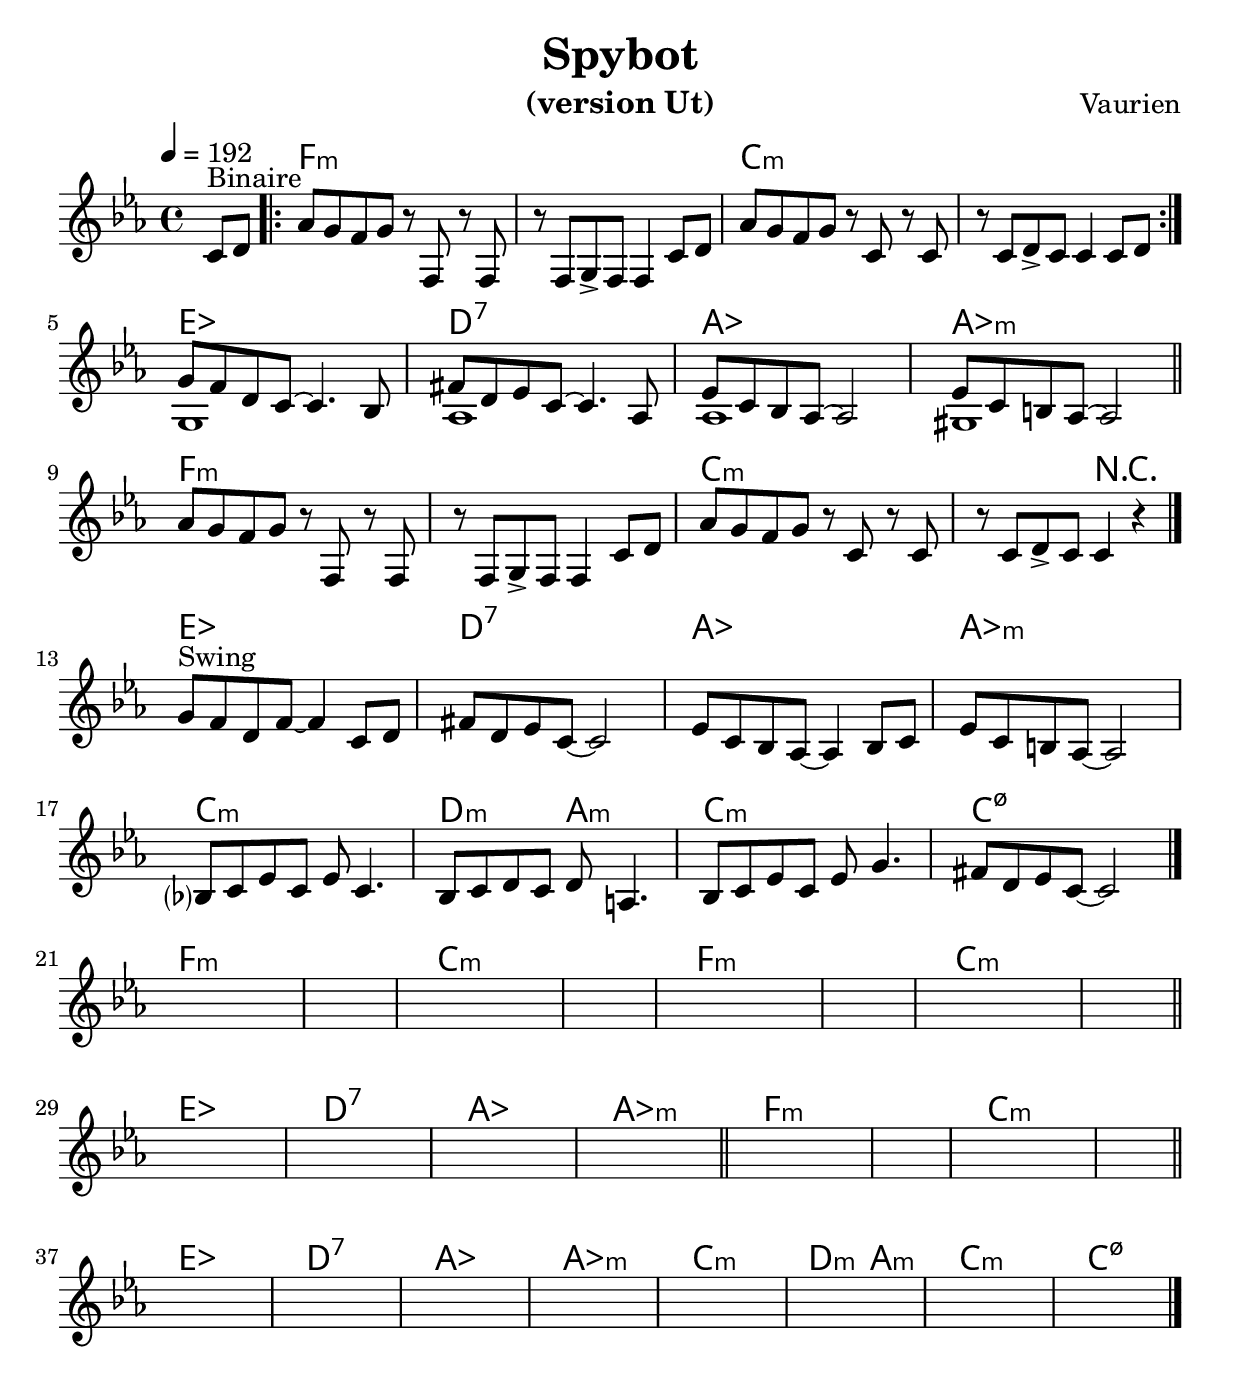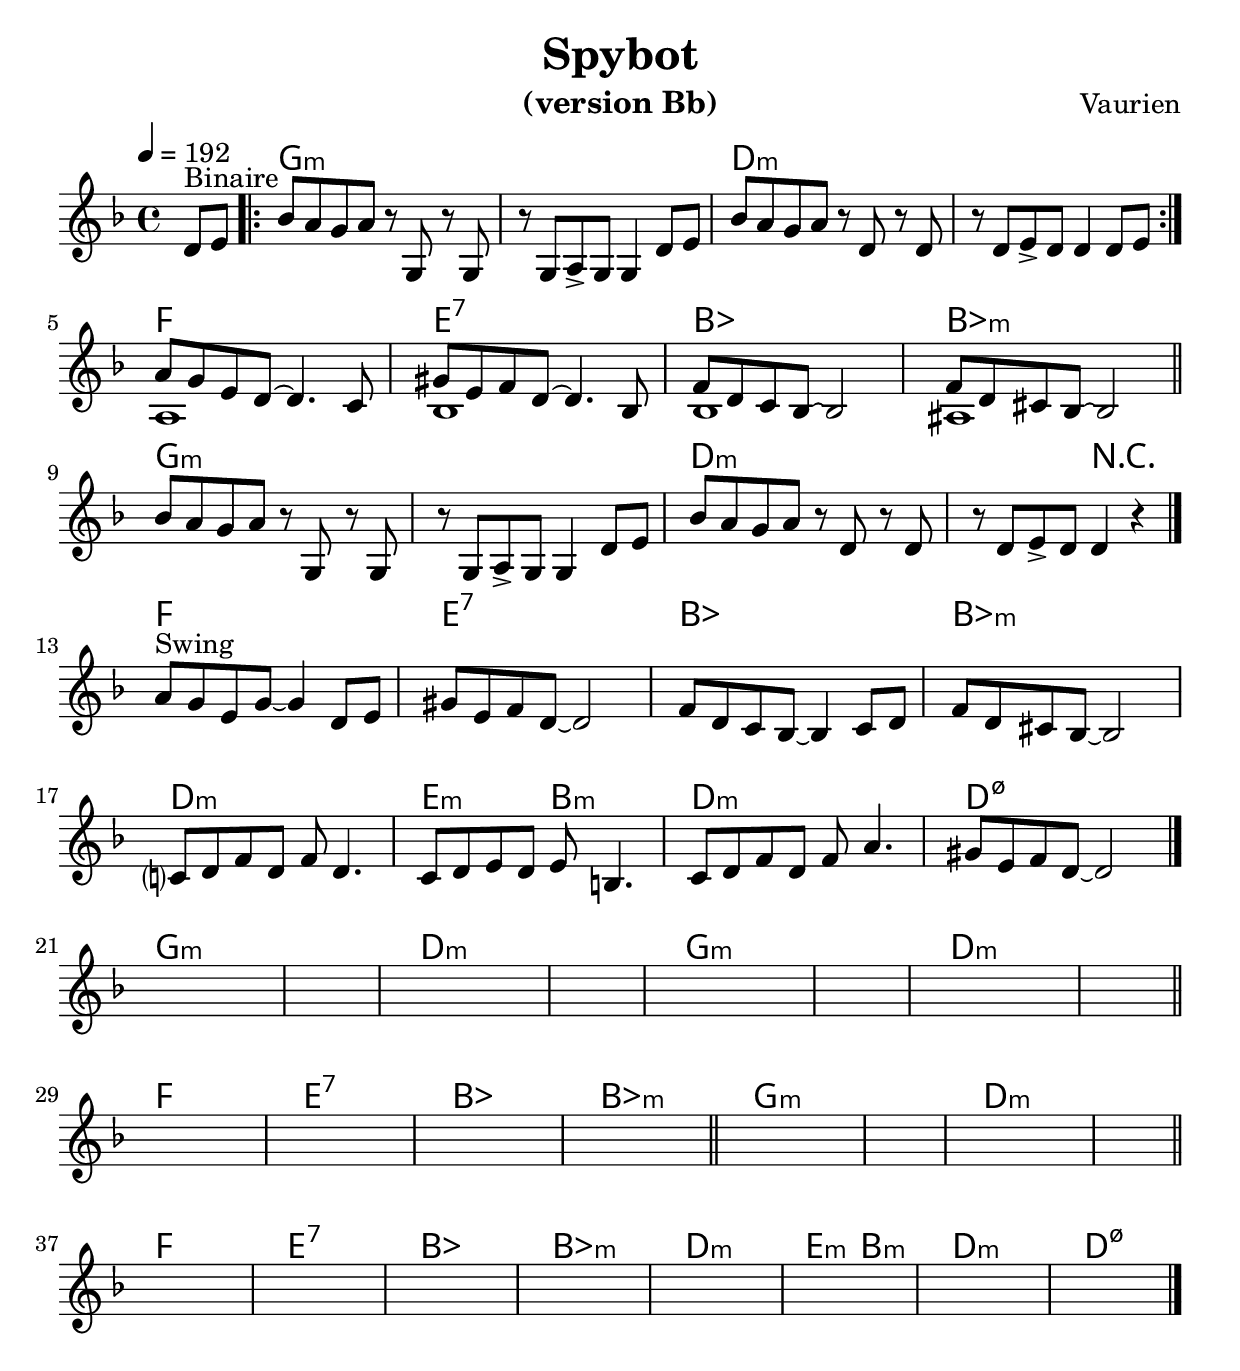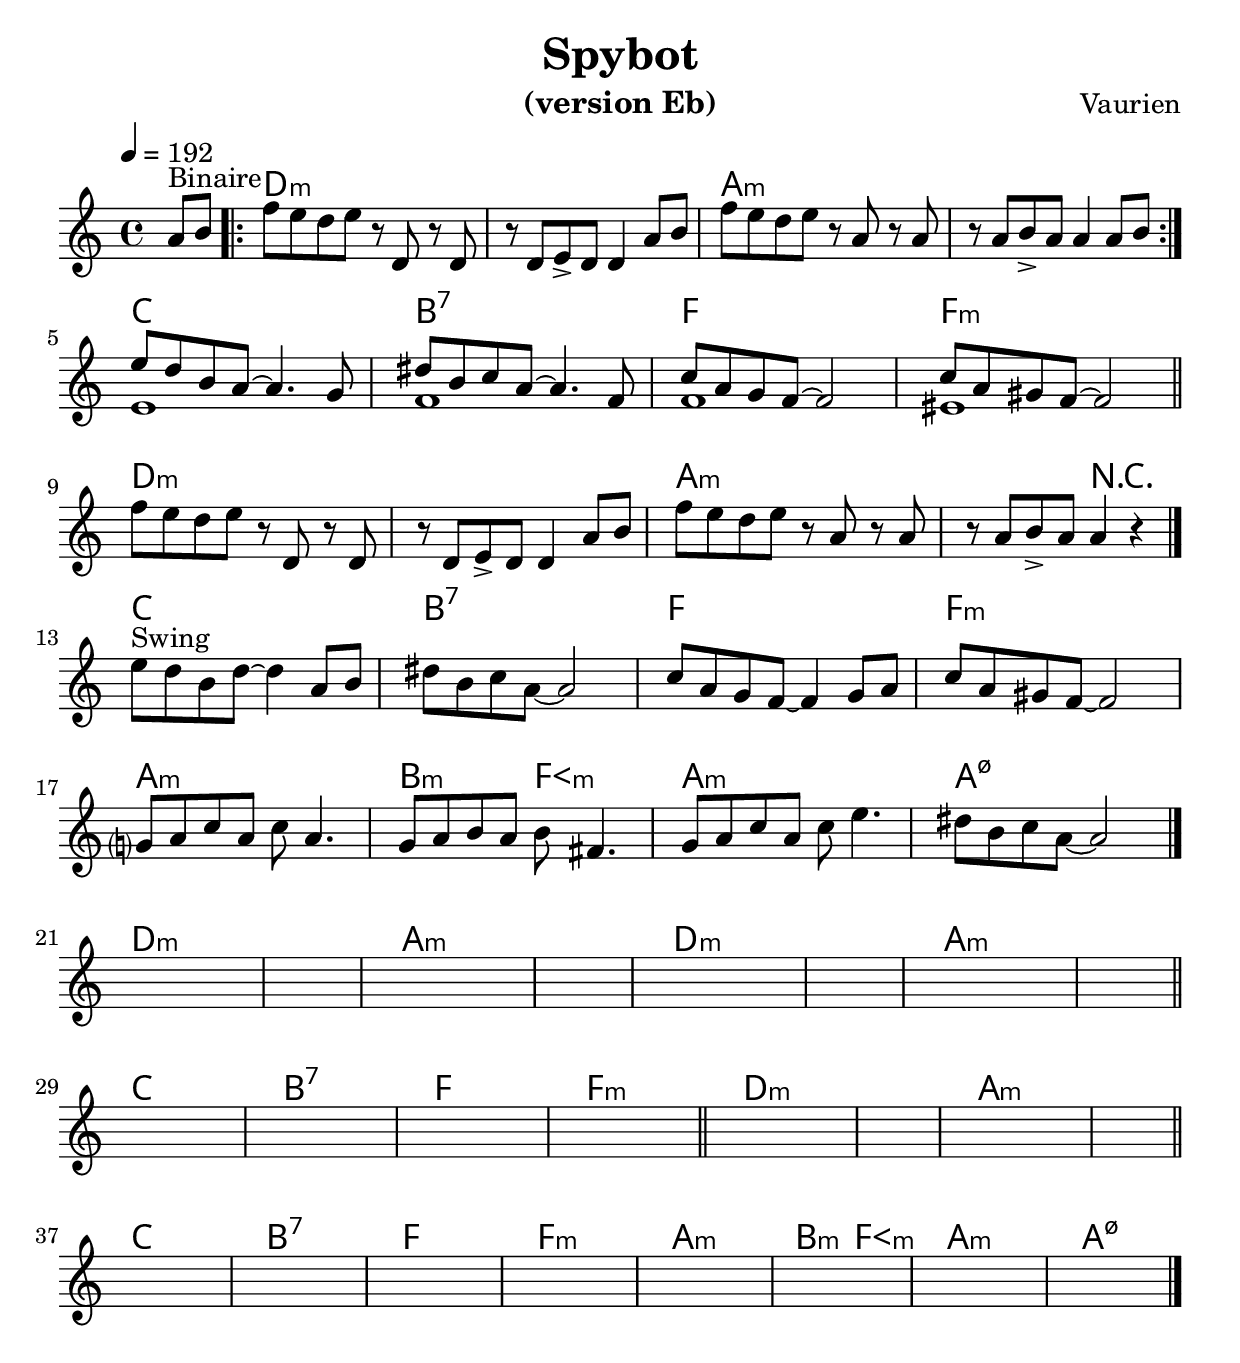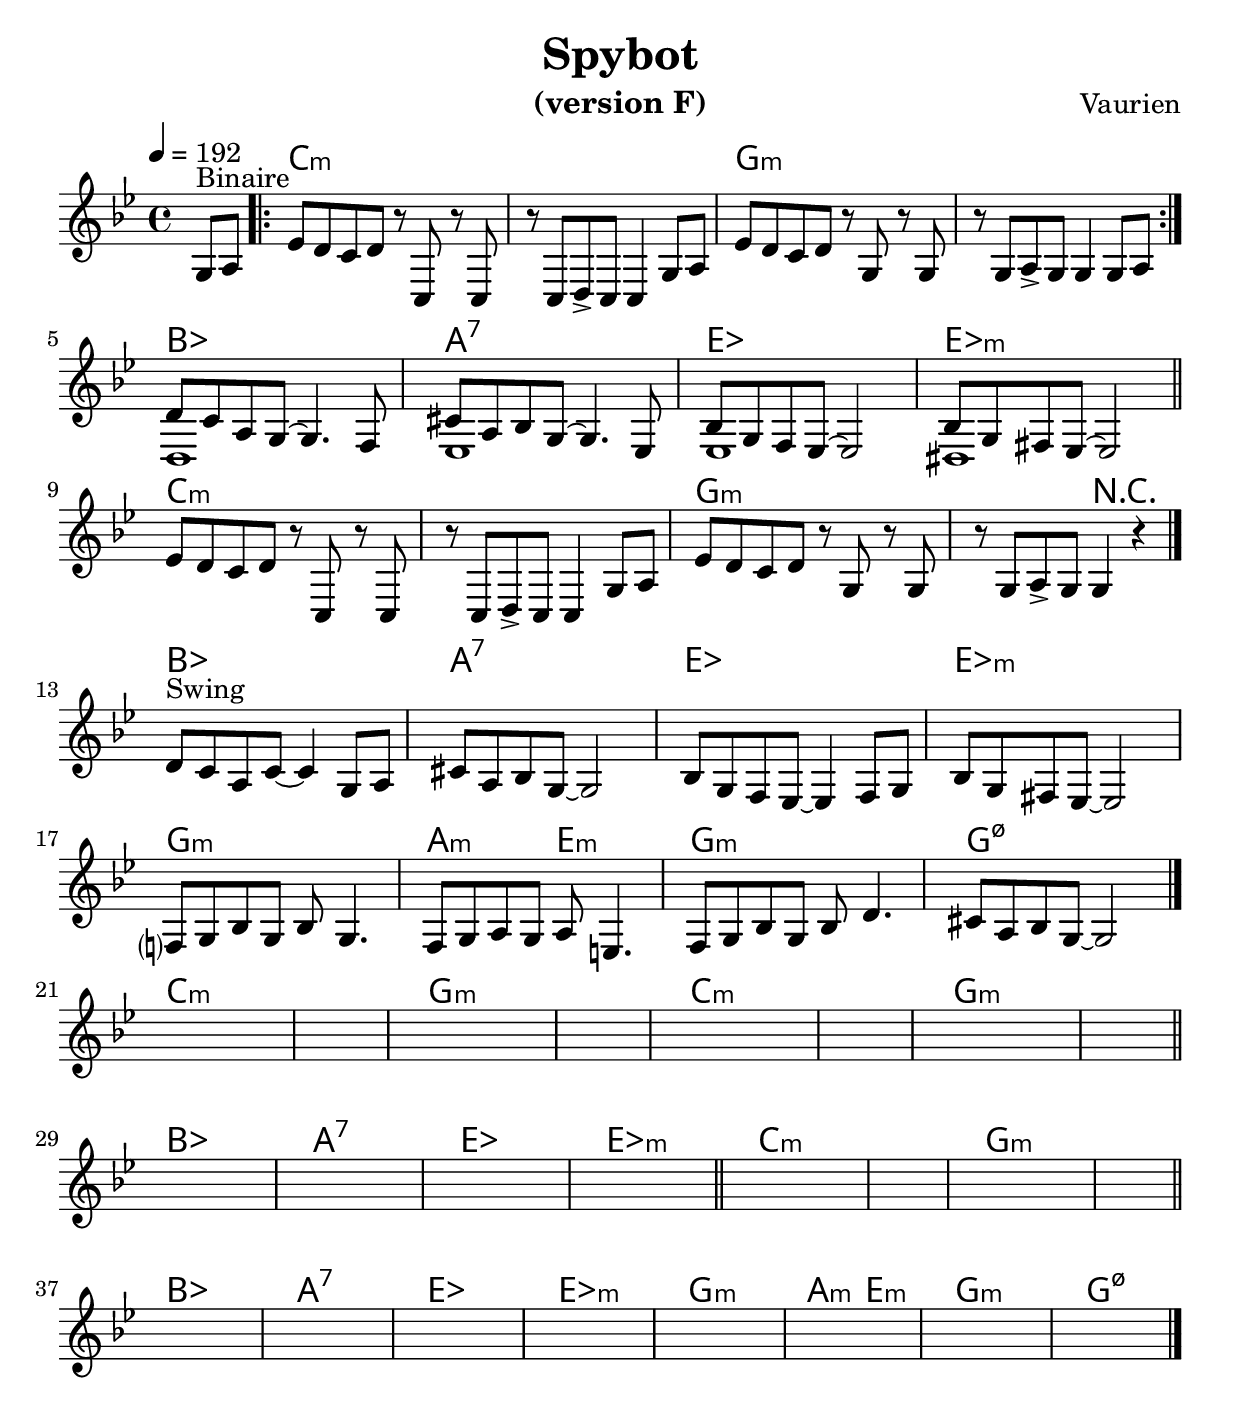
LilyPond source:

\version "2.24.0"

#(set-global-staff-size 24)
#(set-default-paper-size "a4")

\include "utils/AccordsJazzDefs.ly"

\paper { indent = 0\cm} 


\header {
	title = "Spybot"
	composer = "Vaurien"
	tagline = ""
%	instrument = 
%		"in C"
%		"in Bb"
%		"in Eb"
}


%%%%%%%%%%%%%%%%%%%
% ThÃ¨me
%%%%%%%%%%%%%%%%%%%

staffViolon = \new Staff {
  \time 4/4
  \tempo 4 = 192
  \set Staff.midiInstrument = "trumpet"
  \key c \minor
  \clef treble
  \accidentalStyle modern-cautionary
  \relative c' { 	
\partial 4 c8^\markup{Binaire} d
	\repeat volta 2 {
aes' g f g r f, r f
r f g-> f f4 c'8 d
aes' g f g r c, r c
r c d-> c c4 c8 d
	}\break
<<
{ g f d c~ c4. bes8
fis' d ees c~ c4. aes8
ees' c bes aes~ aes2
ees'8 c b aes~ aes2 }\\
{ g1
aes
aes
gis }
>>\bar"||"
\break

aes'8 g f g r f, r f
r f g-> f f4 c'8 d
aes' g f g r c, r c
r c d-> c c4 r \bar"|."\break

g'8^\markup{Swing} f d f~ f4 c8 d
fis d ees c~ c2
ees8 c bes aes~ aes4 bes8 c
ees c b aes~ aes2
bes8 c ees c ees c4.
bes8 c d c d a4.
bes8 c ees c ees g4.
fis8 d ees c~ c2\bar"|."
s1 s s s s s s s
\bar "||"
s s s s \bar "||" s s s s \bar "||"
s s s s s s s s \bar "|."
  }
}


%%%%%%%%%%%%%%%%%%%%%%%
% Grille
%%%%%%%%%%%%%%%%%%%%%%%

accords = {
	\chords {
% Grille thÃ¨me
\partial 4 s4
\repeat volta 2 {f1:m s c:m s}
ees d:7 aes aes:m
f:m s c:m s2 r
ees1 d:7 aes aes:m
c:m d2:m a:m c1:m c:m7.5-\break
% Grille chorus
f1:m s c:m s
f1:m s c:m s\bar"||"\break
ees d:7 aes aes:m\bar"||"
f:m s c:m s\bar"||"\break
ees d:7 aes aes:m
c:m d2:m a:m c1:m c:m7.5-\bar"|."
	}
}



%%%%%%%%%%%%%%%%%%%%%%%%
% La Partition
%%%%%%%%%%%%%%%%%%%%%%%%


theme = \staffViolon

\include "utils/books.ly"
